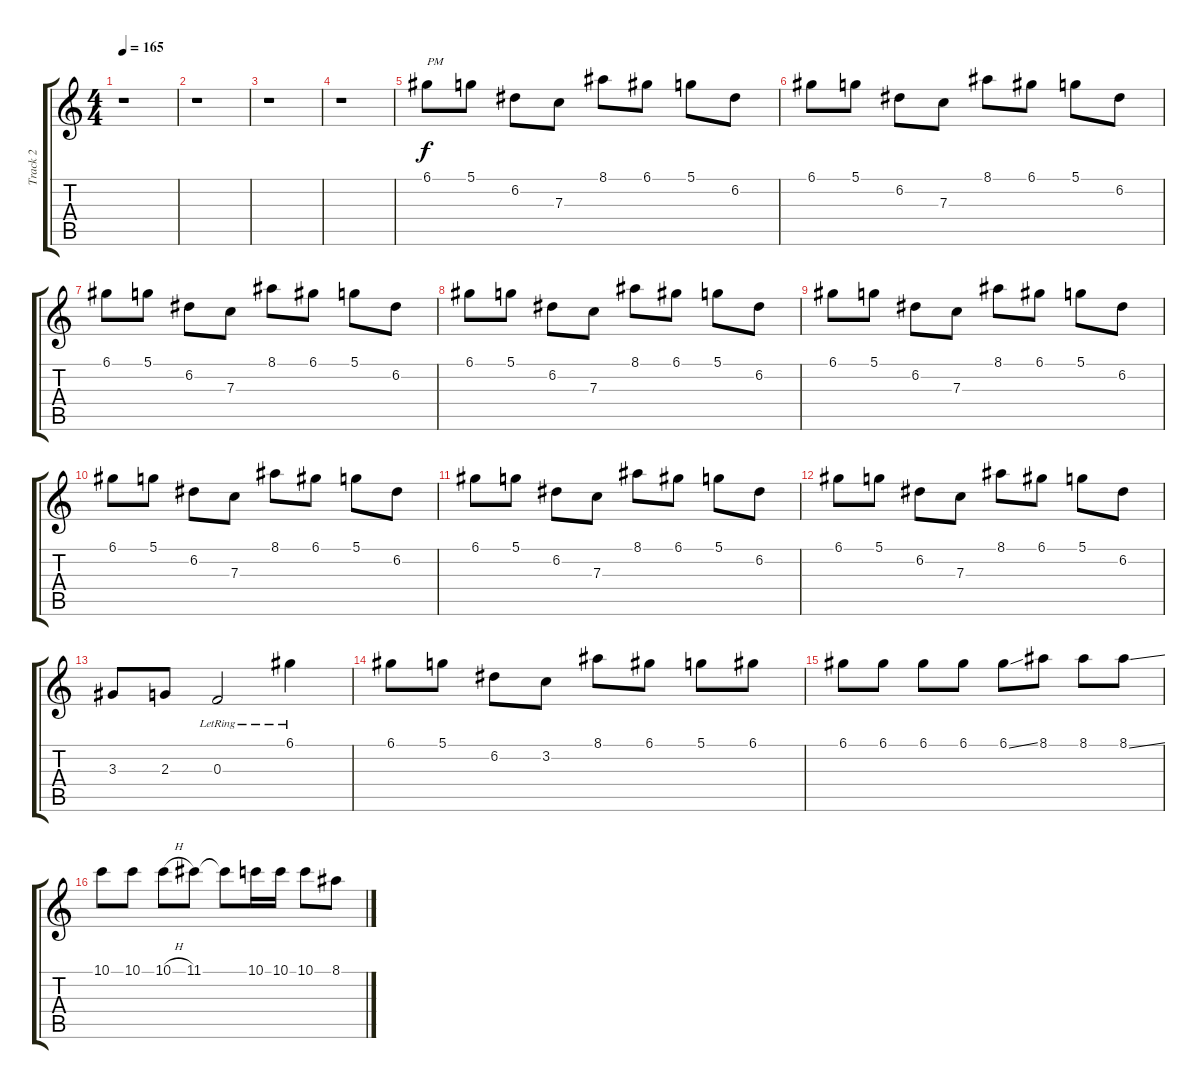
\track ("Track 2" "Track 2") {instrument distortionguitar}
\staff {score tabs}
\tuning (D4 A3 F3 C3 G2 C2) {hide}
\ts (4 4)
\tempo 165
\clef g2
\ks c
r.1{dy f} |
r.1 |
r.1 |
r.1 |
6.1.8{txt "PM" instrument electricguitarmuted} 5.1.8 6.2.8 7.3.8 8.1.8 6.1.8 5.1.8 6.2.8 |
6.1.8 5.1.8 6.2.8 7.3.8 8.1.8 6.1.8 5.1.8 6.2.8 |
6.1.8 5.1.8 6.2.8 7.3.8 8.1.8 6.1.8 5.1.8 6.2.8 |
6.1.8 5.1.8 6.2.8 7.3.8 8.1.8 6.1.8 5.1.8 6.2.8 |
6.1.8 5.1.8 6.2.8 7.3.8 8.1.8 6.1.8 5.1.8 6.2.8 |
6.1.8 5.1.8 6.2.8 7.3.8 8.1.8 6.1.8 5.1.8 6.2.8 |
6.1.8 5.1.8 6.2.8 7.3.8 8.1.8 6.1.8 5.1.8 6.2.8 |
6.1.8 5.1.8 6.2.8 7.3.8 8.1.8 6.1.8 5.1.8 6.2.8 |
3.3.8 2.3.8 0.3{lr}.2 6.1{lr}.4 |
6.1.8 5.1.8 6.2.8 3.2.8 8.1.8 6.1.8 5.1.8 6.1.8 |
6.1.8 6.1.8 6.1.8 6.1.8 6.1{ss}.8 8.1.8 8.1.8 8.1{ss}.8 |
10.1.8 10.1.8 10.1{h}.8 11.1.8 11.1{t}.8 10.1.16 10.1.16 10.1.8 8.1.8
